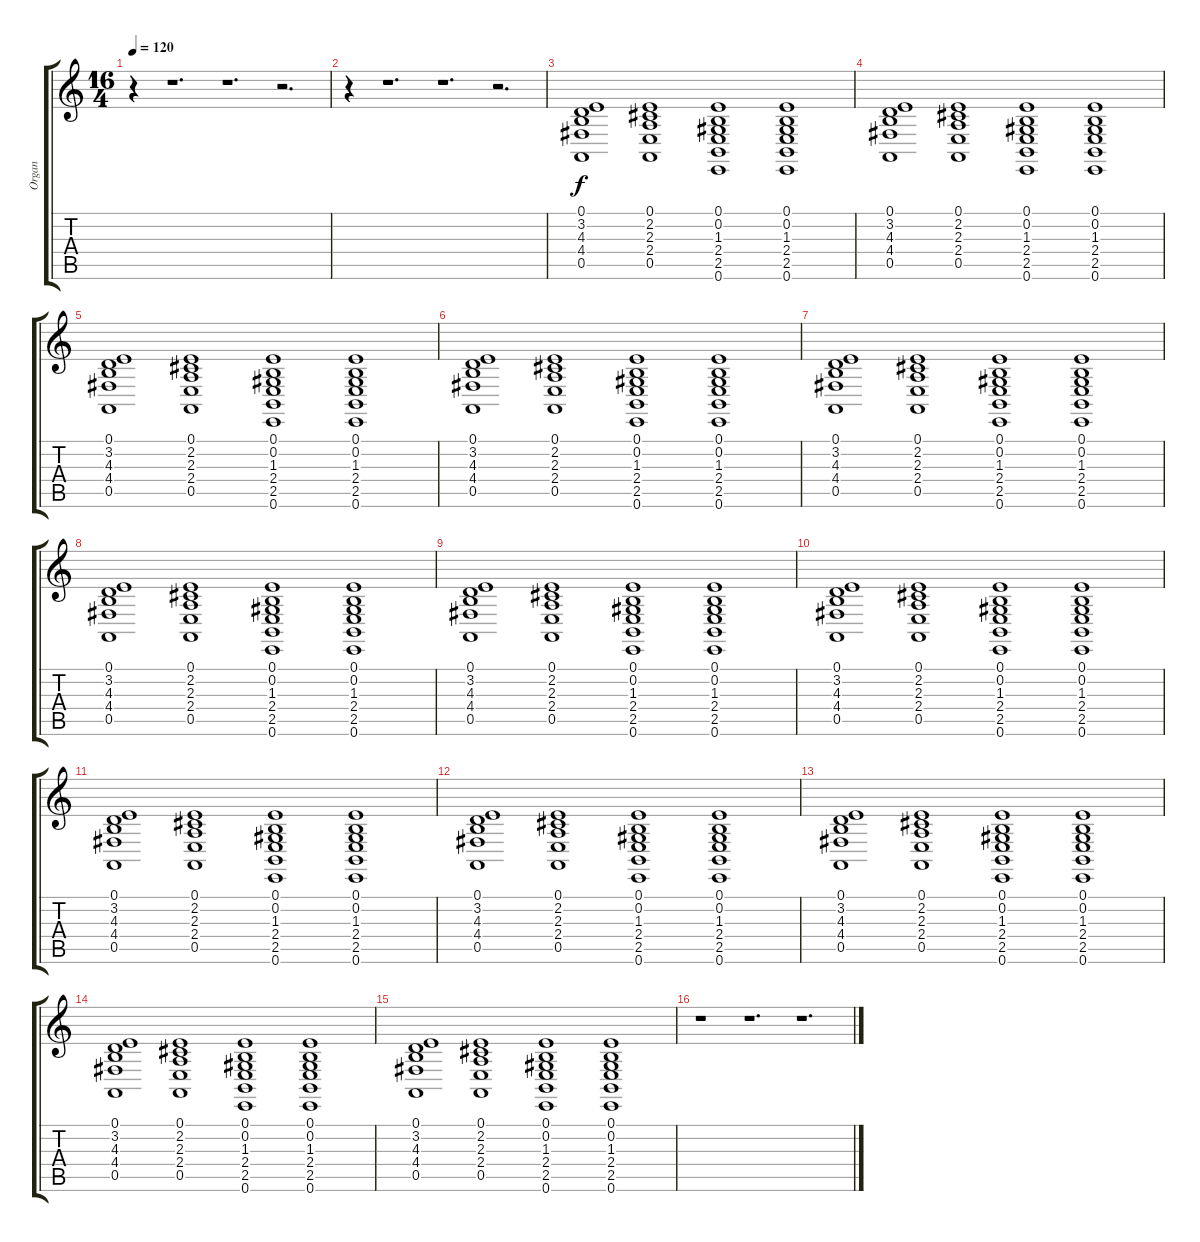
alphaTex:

\track ("Organ" "Organ") {instrument lead1square}
\staff {score tabs}
\tuning (E4 B3 G3 D3 A2 E2) {hide}
\ts (16 4)
\tempo 120
\clef g2
\ks c
r.4{dy f instrument lead1square} r.1{d} r.1{d} r.2{d} |
r.4 r.1{d} r.1{d} r.2{d} |
(0.1 3.2 4.3 4.4 0.5).1 (0.1 2.2 2.3 2.4 0.5).1 (0.1 0.2 1.3 2.4 2.5 0.6).1 (0.1 0.2 1.3 2.4 2.5 0.6).1 |
(0.1 3.2 4.3 4.4 0.5).1 (0.1 2.2 2.3 2.4 0.5).1 (0.1 0.2 1.3 2.4 2.5 0.6).1 (0.1 0.2 1.3 2.4 2.5 0.6).1 |
(0.1 3.2 4.3 4.4 0.5).1 (0.1 2.2 2.3 2.4 0.5).1 (0.1 0.2 1.3 2.4 2.5 0.6).1 (0.1 0.2 1.3 2.4 2.5 0.6).1 |
(0.1 3.2 4.3 4.4 0.5).1 (0.1 2.2 2.3 2.4 0.5).1 (0.1 0.2 1.3 2.4 2.5 0.6).1 (0.1 0.2 1.3 2.4 2.5 0.6).1 |
(0.1 3.2 4.3 4.4 0.5).1 (0.1 2.2 2.3 2.4 0.5).1 (0.1 0.2 1.3 2.4 2.5 0.6).1 (0.1 0.2 1.3 2.4 2.5 0.6).1 |
(0.1 3.2 4.3 4.4 0.5).1 (0.1 2.2 2.3 2.4 0.5).1 (0.1 0.2 1.3 2.4 2.5 0.6).1 (0.1 0.2 1.3 2.4 2.5 0.6).1 |
(0.1 3.2 4.3 4.4 0.5).1 (0.1 2.2 2.3 2.4 0.5).1 (0.1 0.2 1.3 2.4 2.5 0.6).1 (0.1 0.2 1.3 2.4 2.5 0.6).1 |
(0.1 3.2 4.3 4.4 0.5).1 (0.1 2.2 2.3 2.4 0.5).1 (0.1 0.2 1.3 2.4 2.5 0.6).1 (0.1 0.2 1.3 2.4 2.5 0.6).1 |
(0.1 3.2 4.3 4.4 0.5).1 (0.1 2.2 2.3 2.4 0.5).1 (0.1 0.2 1.3 2.4 2.5 0.6).1 (0.1 0.2 1.3 2.4 2.5 0.6).1 |
(0.1 3.2 4.3 4.4 0.5).1 (0.1 2.2 2.3 2.4 0.5).1 (0.1 0.2 1.3 2.4 2.5 0.6).1 (0.1 0.2 1.3 2.4 2.5 0.6).1 |
(0.1 3.2 4.3 4.4 0.5).1 (0.1 2.2 2.3 2.4 0.5).1 (0.1 0.2 1.3 2.4 2.5 0.6).1 (0.1 0.2 1.3 2.4 2.5 0.6).1 |
(0.1 3.2 4.3 4.4 0.5).1 (0.1 2.2 2.3 2.4 0.5).1 (0.1 0.2 1.3 2.4 2.5 0.6).1 (0.1 0.2 1.3 2.4 2.5 0.6).1 |
(0.1 3.2 4.3 4.4 0.5).1 (0.1 2.2 2.3 2.4 0.5).1 (0.1 0.2 1.3 2.4 2.5 0.6).1 (0.1 0.2 1.3 2.4 2.5 0.6).1 |
r.1 r.1{d} r.1{d}
